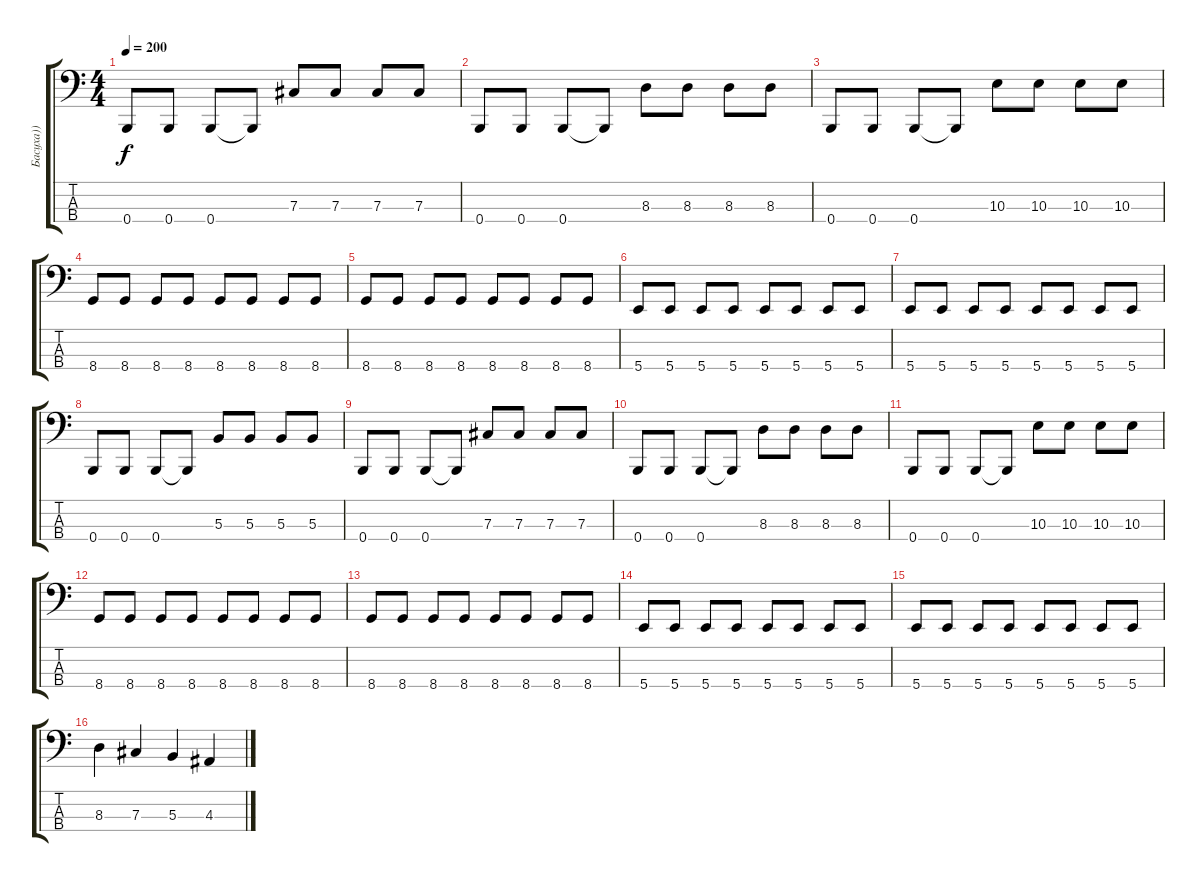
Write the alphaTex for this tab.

\track ("Басуха))" "Басуха))") {instrument electricbasspick}
\staff {score tabs}
\tuning (E2 B1 Gb1 B0) {hide}
\ts (4 4)
\tempo 200
\clef f4
\ks c
0.4.8{dy f} 0.4.8 0.4.8 0.4{t}.8 7.3.8 7.3.8 7.3.8 7.3.8 |
0.4.8 0.4.8 0.4.8 0.4{t}.8 8.3.8 8.3.8 8.3.8 8.3.8 |
0.4.8 0.4.8 0.4.8 0.4{t}.8 10.3.8 10.3.8 10.3.8 10.3.8 |
8.4.8 8.4.8 8.4.8 8.4.8 8.4.8 8.4.8 8.4.8 8.4.8 |
8.4.8 8.4.8 8.4.8 8.4.8 8.4.8 8.4.8 8.4.8 8.4.8 |
5.4.8 5.4.8 5.4.8 5.4.8 5.4.8 5.4.8 5.4.8 5.4.8 |
5.4.8 5.4.8 5.4.8 5.4.8 5.4.8 5.4.8 5.4.8 5.4.8 |
0.4.8 0.4.8 0.4.8 0.4{t}.8 5.3.8 5.3.8 5.3.8 5.3.8 |
0.4.8 0.4.8 0.4.8 0.4{t}.8 7.3.8 7.3.8 7.3.8 7.3.8 |
0.4.8 0.4.8 0.4.8 0.4{t}.8 8.3.8 8.3.8 8.3.8 8.3.8 |
0.4.8 0.4.8 0.4.8 0.4{t}.8 10.3.8 10.3.8 10.3.8 10.3.8 |
8.4.8 8.4.8 8.4.8 8.4.8 8.4.8 8.4.8 8.4.8 8.4.8 |
8.4.8 8.4.8 8.4.8 8.4.8 8.4.8 8.4.8 8.4.8 8.4.8 |
5.4.8 5.4.8 5.4.8 5.4.8 5.4.8 5.4.8 5.4.8 5.4.8 |
5.4.8 5.4.8 5.4.8 5.4.8 5.4.8 5.4.8 5.4.8 5.4.8 |
8.3.4 7.3.4 5.3.4 4.3.4
